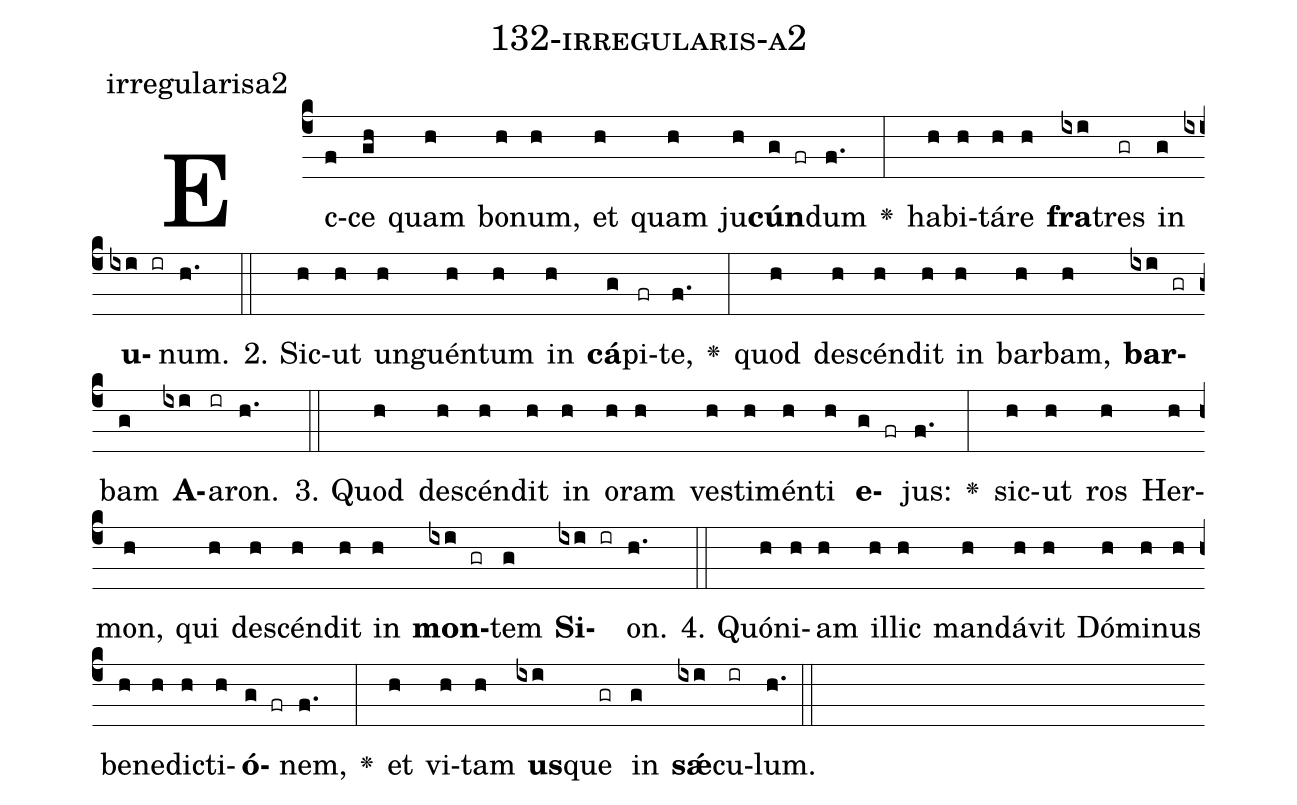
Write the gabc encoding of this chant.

name: 132-irregularis-a2;
annotation: irregularisa2;
%%
(c4)Ec(f)ce(gh) quam(h) bo(h)num,(h) et(h) quam(h) ju(h)<b>cún</b>(g fr)dum(f.) <v>\greheightstar</v>(:) ha(h)bi(h)tá(h)re(h) <b>fra</b>(ixi)tres(gr) in(g) <b>u</b>(ixi ir)num.(h.) (::)
2. Sic(h)ut(h) un(h)guén(h)tum(h) in(h) <b>cá</b>(g)pi(fr)te,(f.) <v>\greheightstar</v>(:) quod(h) de(h)scén(h)dit(h) in(h) bar(h)bam,(h) <b>bar</b>(ixi gr)bam(g) <b>A</b>(ixi)a(ir)ron.(h.) (::)
3. Quod(h) de(h)scén(h)dit(h) in(h) o(h)ram(h) ves(h)ti(h)mén(h)ti(h) <b>e</b>(g fr)jus:(f.) <v>\greheightstar</v>(:) sic(h)ut(h) ros(h) Her(h)mon,(h) qui(h) de(h)scén(h)dit(h) in(h) <b>mon</b>(ixi gr)tem(g) <b>Si</b>(ixi ir)on.(h.) (::)
4. Quón(h)i(h)am(h) il(h)lic(h) man(h)dá(h)vit(h) Dó(h)mi(h)nus(h) be(h)ne(h)dic(h)ti(h)<b>ó</b>(g fr)nem,(f.) <v>\greheightstar</v>(:) et(h) vi(h)tam(h) <b>us</b>(ixi)que(gr) in(g) <b>sǽ</b>(ixi)cu(ir)lum.(h.) (::)
